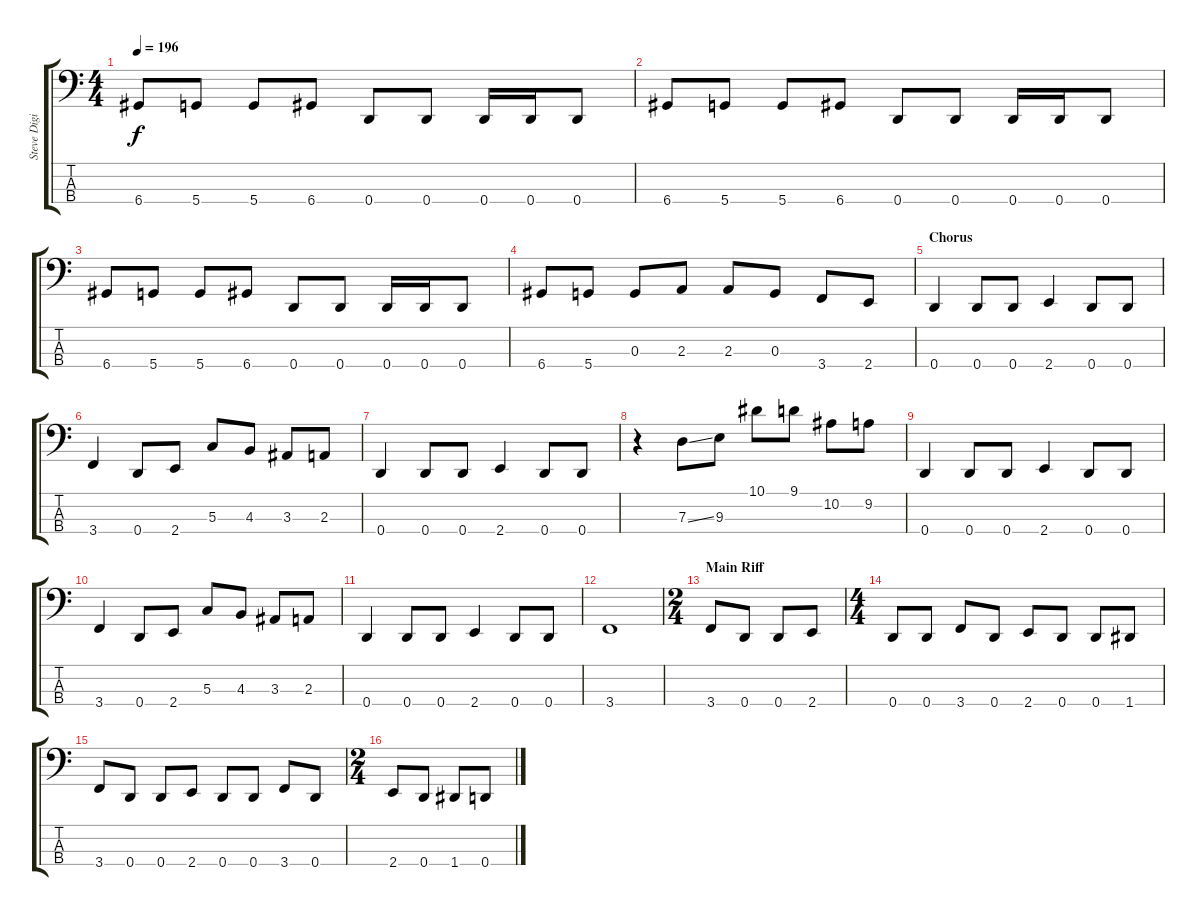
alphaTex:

\track ("Steve Digiorgio - Bass Guitar" "Steve Digi") {instrument fretlessbass}
\staff {score tabs}
\tuning (F2 C2 G1 D1) {hide}
\ts (4 4)
\tempo 196
\clef f4
\ks c
6.4.8{dy f} 5.4.8 5.4.8 6.4.8 0.4.8 0.4.8 0.4.16 0.4.16 0.4.8 |
6.4.8 5.4.8 5.4.8 6.4.8 0.4.8 0.4.8 0.4.16 0.4.16 0.4.8 |
6.4.8 5.4.8 5.4.8 6.4.8 0.4.8 0.4.8 0.4.16 0.4.16 0.4.8 |
6.4.8 5.4.8 0.3.8 2.3.8 2.3.8 0.3.8 3.4.8 2.4.8 |
\section ("" "Chorus")
0.4.4 0.4.8 0.4.8 2.4.4 0.4.8 0.4.8 |
3.4.4 0.4.8 2.4.8 5.3.8 4.3.8 3.3.8 2.3.8 |
0.4.4 0.4.8 0.4.8 2.4.4 0.4.8 0.4.8 |
r.4 7.3{ss}.8 9.3.8 10.1.8 9.1.8 10.2.8 9.2.8 |
0.4.4 0.4.8 0.4.8 2.4.4 0.4.8 0.4.8 |
3.4.4 0.4.8 2.4.8 5.3.8 4.3.8 3.3.8 2.3.8 |
0.4.4 0.4.8 0.4.8 2.4.4 0.4.8 0.4.8 |
3.4.1 |
\ts (2 4)
\section ("" "Main Riff")
3.4.8 0.4.8 0.4.8 2.4.8 |
\ts (4 4)
0.4.8 0.4.8 3.4.8 0.4.8 2.4.8 0.4.8 0.4.8 1.4.8 |
3.4.8 0.4.8 0.4.8 2.4.8 0.4.8 0.4.8 3.4.8 0.4.8 |
\ts (2 4)
2.4.8 0.4.8 1.4.8 0.4.8
